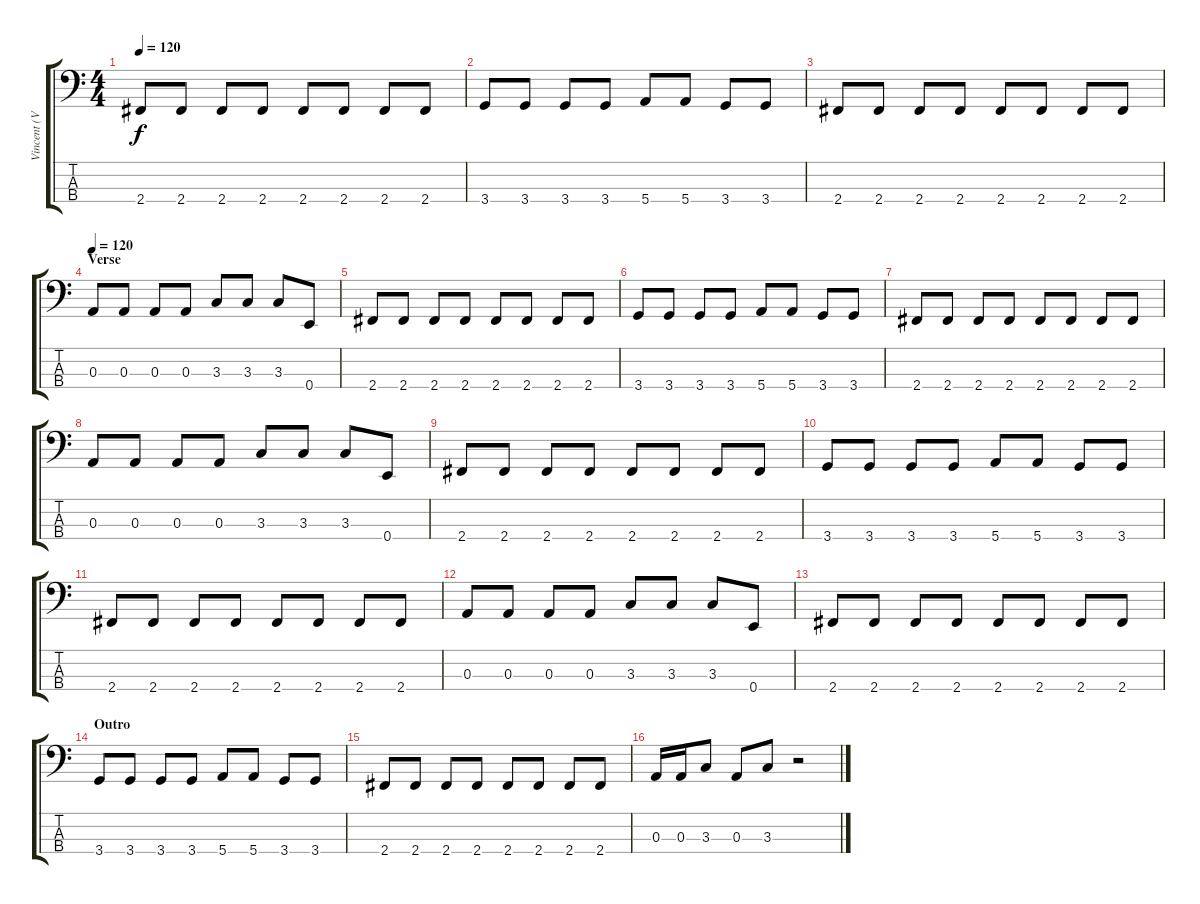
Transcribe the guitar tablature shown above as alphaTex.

\track ("Vincent (Vic) Casciotta" "Vincent (V") {instrument electricbassfinger}
\staff {score tabs}
\tuning (G2 D2 A1 E1) {hide}
\ts (4 4)
\tempo 120
\clef f4
\ks c
2.4.8{dy f} 2.4.8 2.4.8 2.4.8 2.4.8 2.4.8 2.4.8 2.4.8 |
3.4.8 3.4.8 3.4.8 3.4.8 5.4.8 5.4.8 3.4.8 3.4.8 |
2.4.8 2.4.8 2.4.8 2.4.8 2.4.8 2.4.8 2.4.8 2.4.8 |
\section ("" "Verse")
\tempo 120
0.3.8{instrument electricbassfinger} 0.3.8 0.3.8 0.3.8 3.3.8 3.3.8 3.3.8 0.4.8 |
2.4.8 2.4.8 2.4.8 2.4.8 2.4.8 2.4.8 2.4.8 2.4.8 |
3.4.8 3.4.8 3.4.8 3.4.8 5.4.8 5.4.8 3.4.8 3.4.8 |
2.4.8 2.4.8 2.4.8 2.4.8 2.4.8 2.4.8 2.4.8 2.4.8 |
0.3.8 0.3.8 0.3.8 0.3.8 3.3.8 3.3.8 3.3.8 0.4.8 |
2.4.8 2.4.8 2.4.8 2.4.8 2.4.8 2.4.8 2.4.8 2.4.8 |
3.4.8 3.4.8 3.4.8 3.4.8 5.4.8 5.4.8 3.4.8 3.4.8 |
2.4.8 2.4.8 2.4.8 2.4.8 2.4.8 2.4.8 2.4.8 2.4.8 |
0.3.8 0.3.8 0.3.8 0.3.8 3.3.8 3.3.8 3.3.8 0.4.8 |
2.4.8 2.4.8 2.4.8 2.4.8 2.4.8 2.4.8 2.4.8 2.4.8 |
\section ("" "Outro")
3.4.8 3.4.8 3.4.8 3.4.8 5.4.8 5.4.8 3.4.8 3.4.8 |
2.4.8 2.4.8 2.4.8 2.4.8 2.4.8 2.4.8 2.4.8 2.4.8 |
0.3.16 0.3.16 3.3.8 0.3.8 3.3.8 r.2
